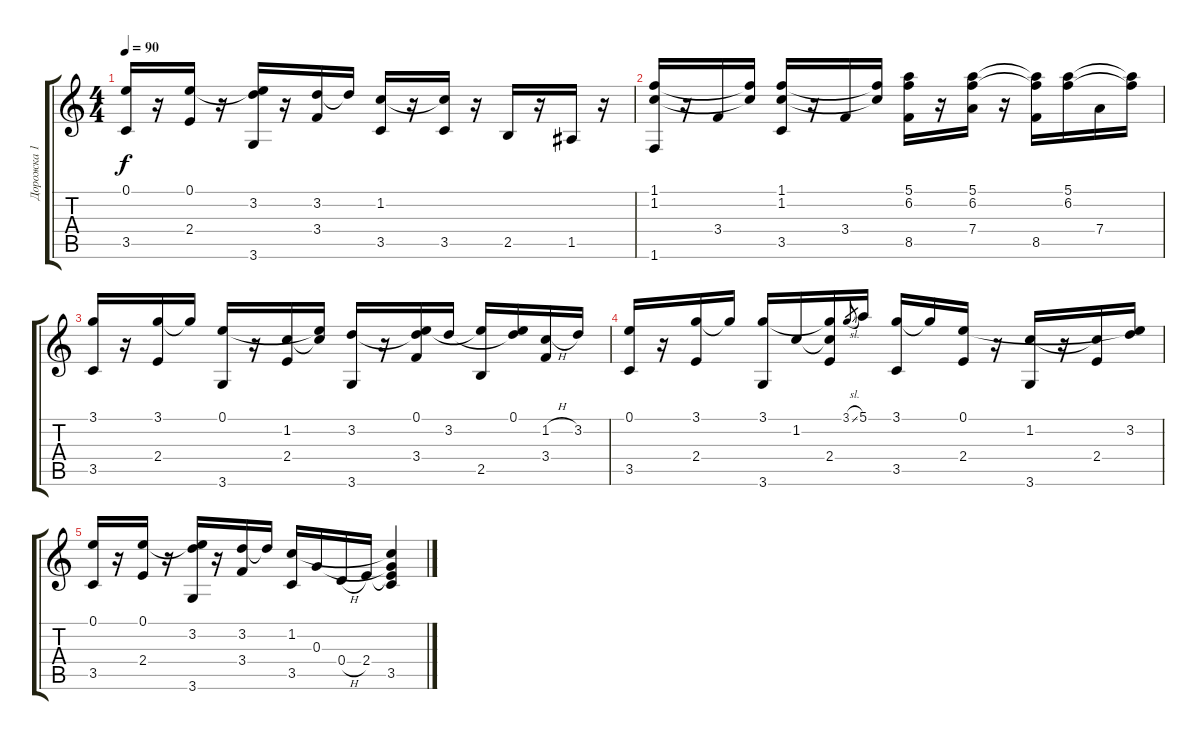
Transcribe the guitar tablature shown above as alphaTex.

\track ("Дорожка 1" "Дорожка 1") {instrument acousticguitarsteel}
\staff {score tabs}
\tuning (E4 B3 G3 D3 A2 E2) {hide}
\ts (4 4)
\tempo 90
\clef g2
\ks c
(0.1 3.5).16{dy f} r.16 (0.1 2.4).16 r.16 (0.1{t} 3.2 3.6).16 r.16 (3.2 3.4).16 3.2{t}.16 (1.2 3.5).16 r.16 (1.2{t} 3.5).16 r.16 2.5.16 r.16 1.5.16 r.16 |
(1.1 1.2 1.6).16 r.16 3.4.16 (1.1{t} 1.2{t}).16 (1.1 1.2 3.5).16 r.16 3.4.16 (1.1{t} 1.2{t}).16 (5.1 6.2 8.5).16 r.16 (5.1 6.2 7.4).16 r.16 (5.1{t} 6.2{t} 8.5).16 (5.1 6.2).16 7.4.16 (5.1{t} 6.2{t}).16 |
(3.1 3.5).16 r.16 (3.1 2.4).16 3.1{t}.16 (0.1 3.6).16 r.16 (1.2 2.4).16 (0.1{t} 1.2{t}).16 (3.2 3.6).16 r.16 (0.1 3.2{t} 3.4).16 3.2.16 (0.1{t} 2.5).16 (0.1 3.2{t}).16 (1.2{h} 3.4).16 3.2.16 |
(0.1 3.5).16 r.16 (3.1 2.4).16 3.1{t}.16 (3.1 3.6).16 1.2.16 (3.1{t} 1.2{t} 2.4).16 3.1{sl}.8{gr} 5.1.16 (3.1 3.5).16 3.1{t}.16 (0.1 2.4).16 r.16 (1.2 3.6).16 r.16 (1.2{t} 2.4).16 (0.1{t} 3.2).16 |
(0.1 3.5).16 r.16 (0.1 2.4).16 r.16 (0.1{t} 3.2 3.6).16 r.16 (3.2 3.4).16 3.2{t}.16 (1.2 3.5).16 0.3.16 0.4{h}.16 2.4.16 (1.2{t} 0.3{t} 2.4{t} 3.5).4
